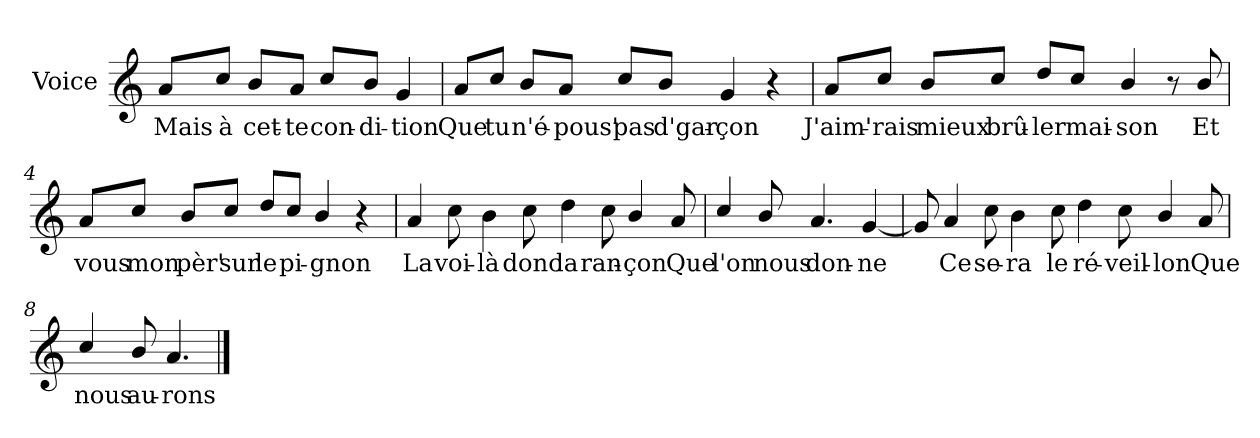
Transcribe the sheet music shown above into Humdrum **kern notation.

**kern	**text
*part1	*part1
*staff1	*staff1
*I"Voice	*
*I'V	*
*clefG2	*
*k[]	*
*C:	*
=1	=1
8a/L	Mais
8cc/J	à
8b/L	cet-
8a/J	-te
8cc/L	con-
8b/J	-di-
4g/	-tion
=2	=2
8a/L	Que
8cc/J	tu
8b/L	n'é-
8a/J	-pous'
8cc/L	pas
8b/J	d'gar-
4g/	-çon
4r	.
=3	=3
8a/L	J'aim'-
8cc/J	-rais
8b/L	mieux
8cc/J	brû-
8dd/L	-ler
8cc/J	mai-
4b/	-son
8r	.
8b/	Et
!!LO:LB:g=z
=4	=4
8a/L	vous
8cc/J	mon
8b/L	pèr'
8cc/J	sur
8dd/L	le
8cc/J	pi-
4b/	-gnon
4r	.
=5	=5
*MM218	*
4a/	La
8cc\	voi-
4b\	-là
8cc\	donc
4dd\	la
8cc\	ran-
4b/	-çon
8a/	Que
=6	=6
4cc/	l'on
8b/	nous
4.a/	don-
[4g/	-ne
!!LO:LB:g=z
=7	=7
8g/]	.
4a/	Ce
8cc\	se-
4b\	-ra
8cc\	le
4dd\	ré-
8cc\	-veil-
4b/	-lon
8a/	Que
=8	=8
4cc/	nous
8b/	au-
4.a/	-rons
==	==
*-	*-
